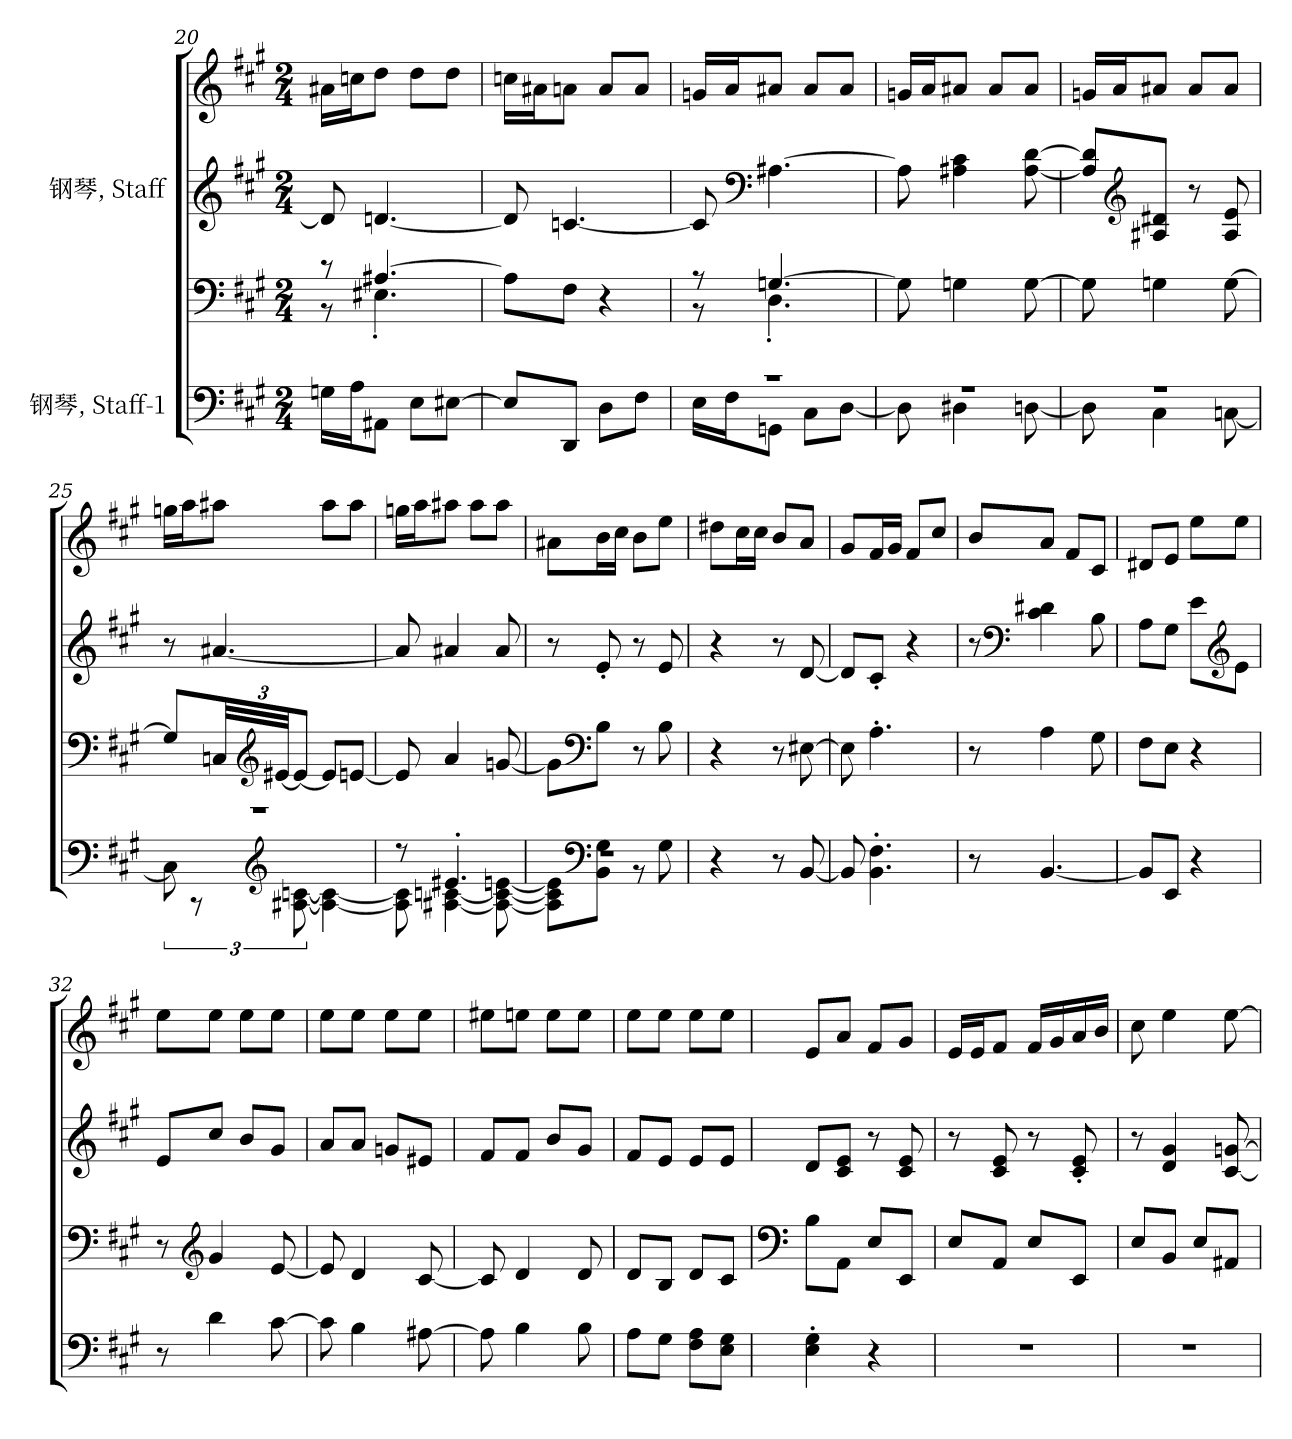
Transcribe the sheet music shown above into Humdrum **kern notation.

**kern	**kern	**kern	**kern
*part2	*part2	*part1	*part1
*staff4	*staff3	*staff2	*staff1
*I"钢琴, Staff-1	*	*I"钢琴, Staff	*
*clefF4	*clefF4	*clefG2	*clefG2
*k[f#c#g#]	*k[f#c#g#]	*k[f#c#g#]	*k[f#c#g#]
*M2/4	*M2/4	*M2/4	*M2/4
=20	=20	=20	=20
*	*^	*	*
16Gn\LL	8r	8r	8d#/]	16a#X\LL
16A\J	.	.	.	16ccn\J
8AA#X\J	[4.A#X/	4.E#X'\	[4.dn/	8dd\J
8E\L	.	.	.	8dd\L
[8E#X\J	.	.	.	8dd\J
*	*v	*v	*	*
=21	=21	=21	=21
8E#/L]	8A#\L]	8d/]	16ccn\LL
.	.	.	16a#X\J
8DD/J	8F#\J	[4.cn/	8an\J
8D\L	4r	.	8a/L
8F#\J	.	.	8a/J
=22	=22	=22	=22
*^	*^	*	*
2r	16E\LL	8r	8r	8c/]	16gn/LL
.	16F#\J	.	.	.	16a/J
*	*	*	*	*clefF4	*
.	8GGn\J	[4.Gn/	4.D'\	[4.A#X\	8a#X/J
.	8C#\L	.	.	.	8a#/L
.	[8D\J	.	.	.	8a#/J
*	*	*v	*v	*	*
=23	=23	=23	=23	=23
2r	8D\]	8G\]	8A#\]	16gn/LL
.	.	.	.	16a/J
.	4D#X\	4Gn\	4A#X\ 4c#\	8a#X/J
.	.	.	.	8a#/L
.	[8Dn\	[8G\	[8A#\ [8d\	8a#/J
!!LO:LB:g=z
=24	=24	=24	=24	=24
2r	8D\]	8G\]	8A#/] 8d/]L	16gn/LL
.	.	.	.	16a/J
*	*	*	*clefG2	*
.	4C#\	4Gn\	8A#X/ 8d#X/J	8a#X/J
.	.	.	8r	8a#/L
.	[8Cn\	[8G\	8A#/ 8e/	8a#/J
=25	=25	=25	=25	=25
2r	12C\]	8G/L]	8r	16ggn\LL
.	.	.	.	16aa\J
.	12r	.	.	.
*	*	*Xbrackettup	*	*
.	.	48Cn/LL	[4.a#X/	8aa#X\J
*	*	*clefG2	*	*
.	.	[48e#X/JJ	.	.
*clefG2	*	*	*	*
.	[12A#X\ [12cn\	12e#/J_	.	.
.	4A#\_ 4c\_	8e#/L]	.	8aa#\L
.	.	[8en/J	.	8aa#\J
=26	=26	=26	=26	=26
8r	8A#\] 8c\]	8e/]	8a#/]	16ggn\LL
.	.	.	.	16aa\J
4.e#X'/	[4A#X\ [4cn\	4a/	4a#X/	8aa#X\J
.	.	.	.	8aa#\L
.	8A#\_ 8c\_ [8en\	[8gn/	8a#/	8aa#\J
=27	=27	=27	=27	=27
2r	8A#\] 8c\] 8e\]L	8g\L]	8r	8a#X\L
*clefF4	*	*clefF4	*	*
.	8BB\ 8G#\J	8B\J	8e'/	16b\L
.	.	.	.	16cc#\JJ
.	8r	8r	8r	8b\L
.	8G#\	8B\	8e/	8ee\J
*v	*v	*	*	*
!!LO:PB:g=z
=28	=28	=28	=28
4r	4r	4r	8dd#X\L
.	.	.	16cc#\L
.	.	.	16cc#\JJ
8r	8r	8r	8b/L
[8BB/	[8E#X\	[8d/	8a/J
=29	=29	=29	=29
8BB/]	8E#\]	8d/L]	8g#/L
4.BB\' 4.F#\'	4.A'\	8c#'/J	16f#/L
.	.	.	16g#/JJ
.	.	4r	8f#/L
.	.	.	8cc#/J
=30	=30	=30	=30
8r	8r	8r	8b/L
*	*	*clefF4	*
[4.BB/	4A\	4c#\ 4d#X\	8a/J
.	.	.	8f#/L
.	8G#\	8B\	8c#/J
=31	=31	=31	=31
8BB/L]	8F#\L	8A\L	8d#X/L
8EE/J	8E\J	8G#\J	8e/J
4r	4r	8e\L	8ee\L
*	*	*clefG2	*
.	.	8e\J	8ee\J
=32	=32	=32	=32
8r	8r	8e/L	8ee\L
*	*clefG2	*	*
4d\	4g#/	8cc#/J	8ee\J
.	.	8b/L	8ee\L
[8c#\	[8e/	8g#/J	8ee\J
!!LO:LB:g=z
=33	=33	=33	=33
8c#\]	8e/]	8a/L	8ee\L
4B\	4d/	8a/J	8ee\J
.	.	8gn/L	8ee\L
[8A#X\	[8c#/	8e#X/J	8ee\J
=34	=34	=34	=34
8A#\]	8c#/]	8f#/L	8ee#X\L
4B\	4d/	8f#/J	8een\J
.	.	8b/L	8ee\L
8B\	8d/	8g#/J	8ee\J
=35	=35	=35	=35
8A\L	8d/L	8f#/L	8ee\L
8G#\J	8B/J	8e/J	8ee\J
8F#\ 8A\L	8d/L	8e/L	8ee\L
8E\ 8G#\J	8c#/J	8e/J	8ee\J
=36	=36	=36	=36
*	*clefF4	*	*
4E\' 4G#\'	8B\L	8d/L	8e/L
.	8AA\J	8c#/ 8e/J	8a/J
4r	8E/L	8r	8f#/L
.	8EE/J	8c#/ 8e/	8g#/J
=37	=37	=37	=37
2r	8E/L	8r	16e/LL
.	.	.	16e/J
.	8AA/J	8c#/ 8e/	8f#/J
.	8E/L	8r	16f#/LL
.	.	.	16g#/
.	8EE/J	8c#/' 8e/'	16a/
.	.	.	16b/JJ
=38	=38	=38	=38
2r	8E/L	8r	8cc#\
.	8BB/J	4d/ 4g#/	4ee\
.	8E/L	.	.
.	8AA#X/J	[8c#/ [8gn/	[8ee\
=	=	=	=
*-	*-	*-	*-
